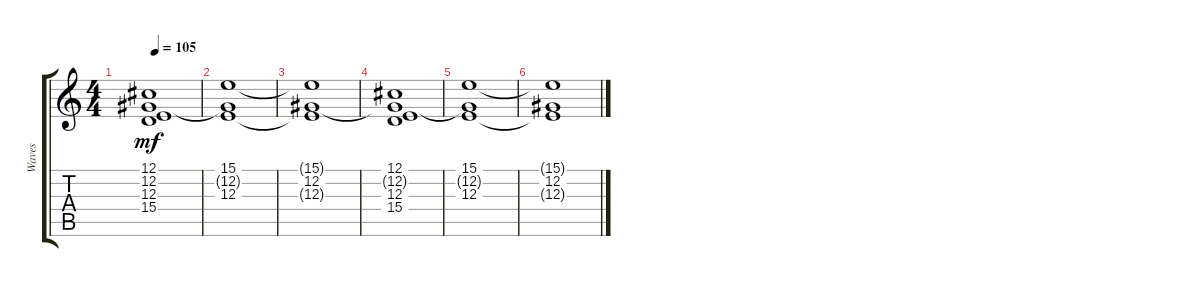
\track ("Waves" "Waves") {instrument seashore}
\staff {score tabs}
\tuning (Db4 Ab3 E3 B2 Gb2 B1) {hide}
\ts (4 4)
\tempo 105
\clef g2
\ks c
(12.1 12.2{t} 12.3 15.4).1{dy mf} |
(15.1 12.2{t} 12.3).1 |
(15.1{t} 12.2 12.3{t}).1 |
(12.1 12.2{t} 12.3 15.4).1 |
(15.1 12.2{t} 12.3).1{volume 0} |
(15.1{t} 12.2 12.3{t}).1
